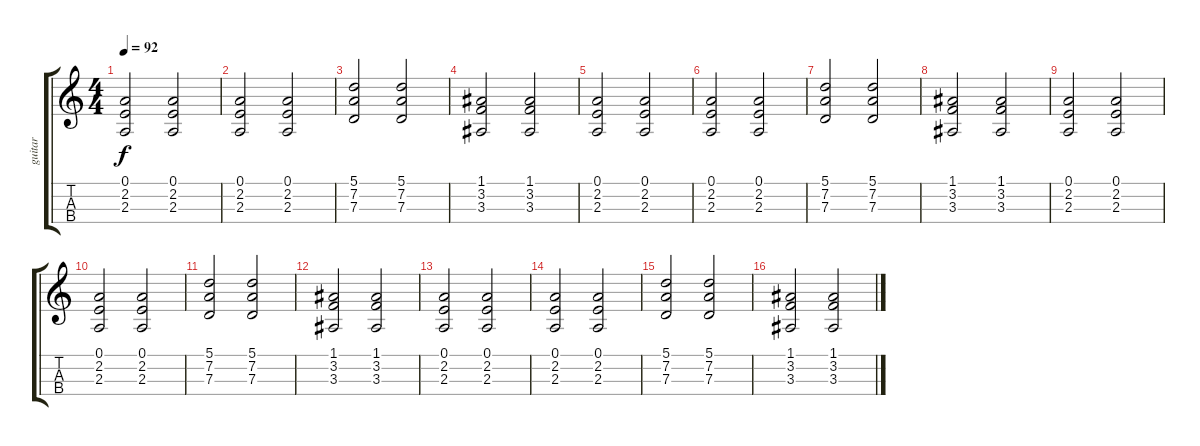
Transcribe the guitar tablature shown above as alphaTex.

\track ("guitar" "guitar") {instrument distortionguitar}
\staff {score tabs}
\tuning (A3 D3 G2 C2) {hide}
\ts (4 4)
\tempo 92
\clef g2
\ks c
(0.1 2.2 2.3).2{dy f} (0.1 2.2 2.3).2 |
(0.1 2.2 2.3).2 (0.1 2.2 2.3).2 |
(5.1 7.2 7.3).2 (5.1 7.2 7.3).2 |
(1.1 3.2 3.3).2 (1.1 3.2 3.3).2 |
(0.1 2.2 2.3).2 (0.1 2.2 2.3).2 |
(0.1 2.2 2.3).2 (0.1 2.2 2.3).2 |
(5.1 7.2 7.3).2 (5.1 7.2 7.3).2 |
(1.1 3.2 3.3).2 (1.1 3.2 3.3).2 |
(0.1 2.2 2.3).2 (0.1 2.2 2.3).2 |
(0.1 2.2 2.3).2 (0.1 2.2 2.3).2 |
(5.1 7.2 7.3).2 (5.1 7.2 7.3).2 |
(1.1 3.2 3.3).2{volume 9} (1.1 3.2 3.3).2 |
(0.1 2.2 2.3).2 (0.1 2.2 2.3).2 |
(0.1 2.2 2.3).2 (0.1 2.2 2.3).2 |
(5.1 7.2 7.3).2 (5.1 7.2 7.3).2 |
(1.1 3.2 3.3).2{volume 8} (1.1 3.2 3.3).2
